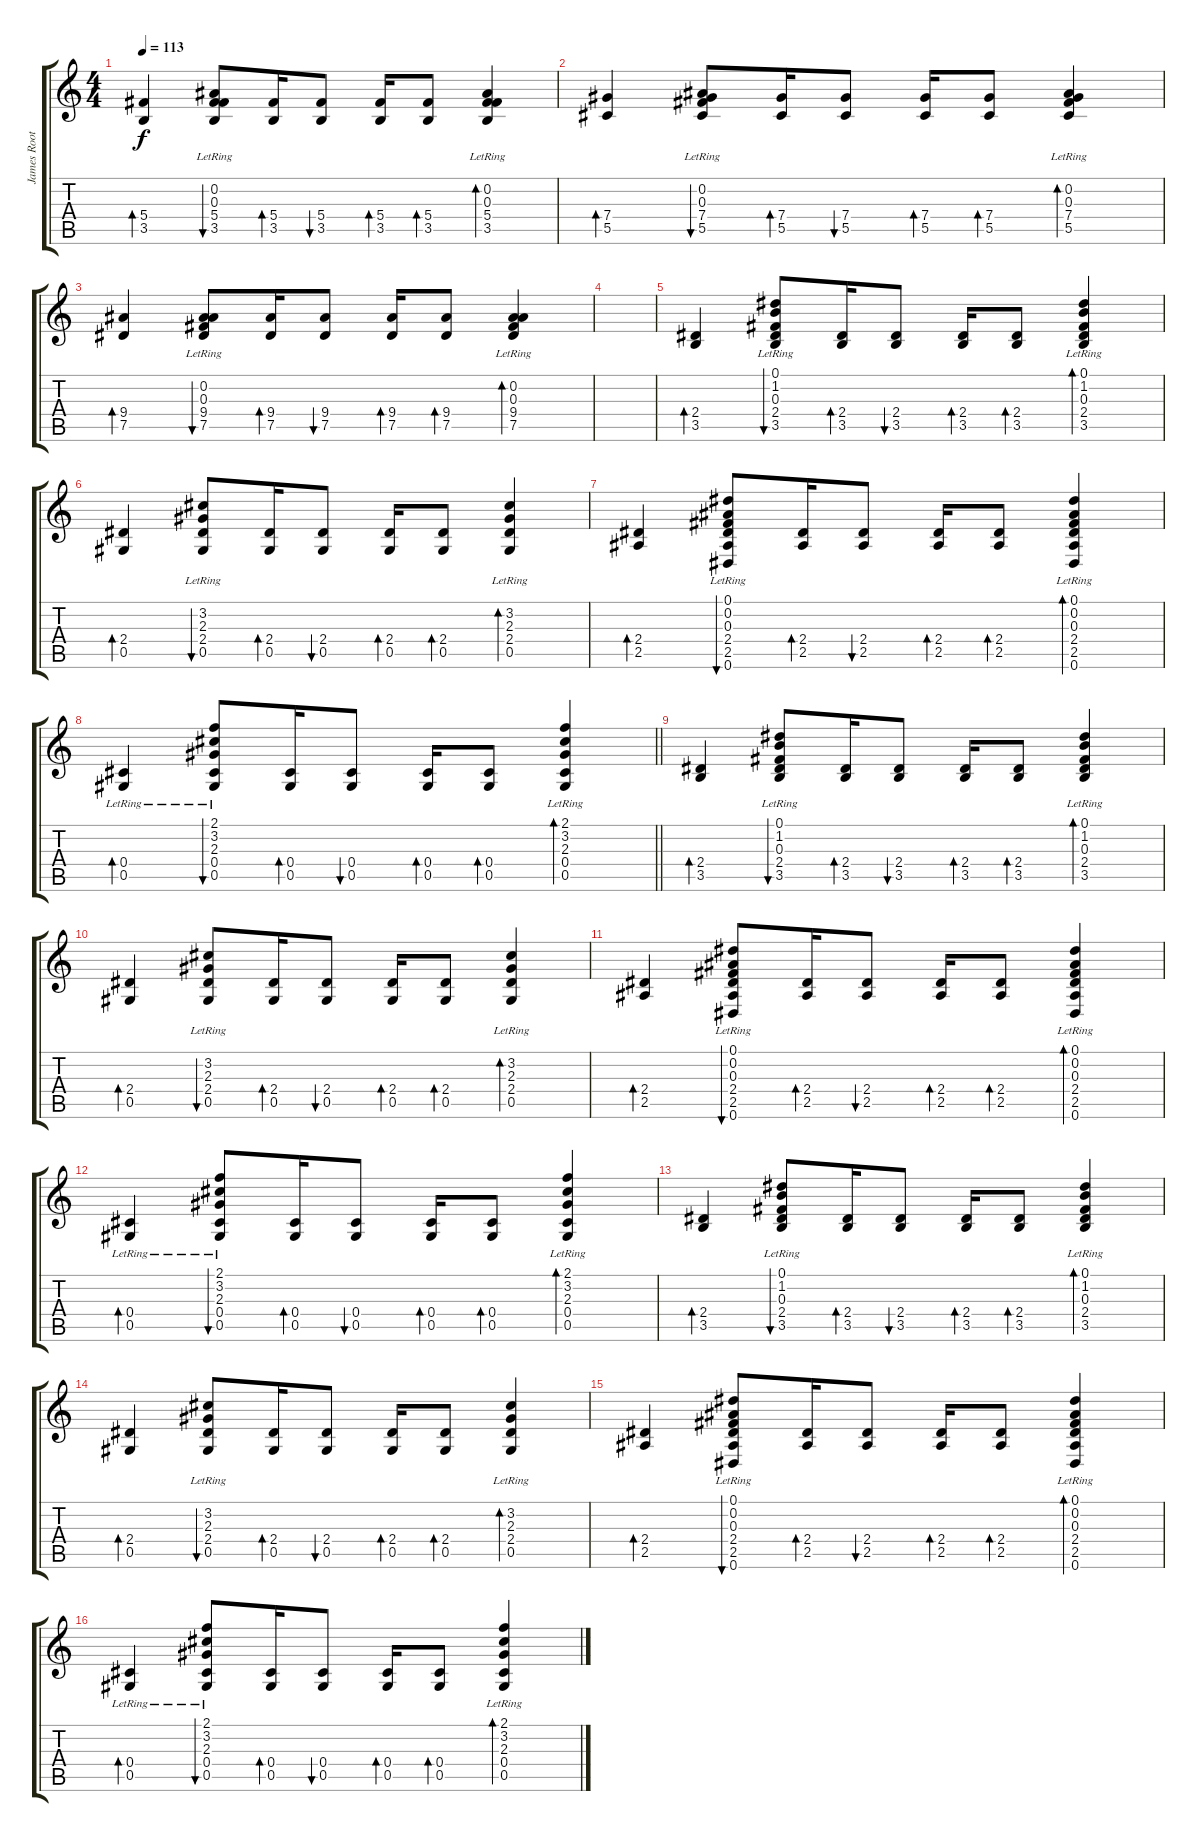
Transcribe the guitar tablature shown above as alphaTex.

\track ("James Root" "James Root") {instrument acousticguitarsteel}
\staff {score tabs}
\tuning (Eb4 Bb3 Gb3 Db3 Ab2 Eb2) {hide}
\ts (4 4)
\tempo 113
\clef g2
\ks c
(5.4 3.5).4{bd 120 dy f} (0.2{lr} 0.3{lr} 5.4 3.5).8{bu 120} (5.4 3.5).16{bd 120} (5.4 3.5).8{bu 120} (5.4 3.5).16{bd 120} (5.4 3.5).8{bd 120} (0.2{lr} 0.3{lr} 5.4 3.5).4{bd 120} |
(7.4 5.5).4{bd 120} (0.2{lr} 0.3{lr} 7.4 5.5).8{bu 120} (7.4 5.5).16{bd 120} (7.4 5.5).8{bu 120} (7.4 5.5).16{bd 120} (7.4 5.5).8{bd 120} (0.2{lr} 0.3{lr} 7.4 5.5).4{bd 120} |
(9.4 7.5).4{bd 120} (0.2{lr} 0.3{lr} 9.4 7.5).8{bu 120} (9.4 7.5).16{bd 120} (9.4 7.5).8{bu 120} (9.4 7.5).16{bd 120} (9.4 7.5).8{bd 120} (0.2{lr} 0.3{lr} 9.4 7.5).4{bd 120} |
|
(2.4 3.5).4{bd 120} (0.1 1.2{lr} 0.3{lr} 2.4 3.5).8{bu 120} (2.4 3.5).16{bd 120} (2.4 3.5).8{bu 120} (2.4 3.5).16{bd 120} (2.4 3.5).8{bd 120} (0.1 1.2{lr} 0.3{lr} 2.4 3.5).4{bd 120} |
(2.4 0.5).4{bd 120} (3.2{lr} 2.3{lr} 2.4 0.5).8{bu 120} (2.4 0.5).16{bd 120} (2.4 0.5).8{bu 120} (2.4 0.5).16{bd 120} (2.4 0.5).8{bd 120} (3.2{lr} 2.3{lr} 2.4 0.5).4{bd 120} |
(2.4 2.5).4{bd 120} (0.1{lr} 0.2{lr} 0.3{lr} 2.4 2.5 0.6{lr}).8{bu 120} (2.4 2.5).16{bd 120} (2.4 2.5).8{bu 120} (2.4 2.5).16{bd 120} (2.4 2.5).8{bd 120} (0.1{lr} 0.2{lr} 0.3{lr} 2.4 2.5 0.6{lr}).4{bd 120} |
\barLineRight lightlight
(0.4{lr} 0.5{lr}).4{bd 120} (2.1{lr} 3.2{lr} 2.3{lr} 0.4 0.5).8{bu 120} (0.4 0.5).16{bd 120} (0.4 0.5).8{bu 120} (0.4 0.5).16{bd 120} (0.4 0.5).8{bd 120} (2.1{lr} 3.2{lr} 2.3{lr} 0.4{lr} 0.5{lr}).4{bd 120} |
(2.4 3.5).4{bd 120} (0.1 1.2{lr} 0.3{lr} 2.4 3.5).8{bu 120} (2.4 3.5).16{bd 120} (2.4 3.5).8{bu 120} (2.4 3.5).16{bd 120} (2.4 3.5).8{bd 120} (0.1 1.2{lr} 0.3{lr} 2.4 3.5).4{bd 120} |
(2.4 0.5).4{bd 120} (3.2{lr} 2.3{lr} 2.4 0.5).8{bu 120} (2.4 0.5).16{bd 120} (2.4 0.5).8{bu 120} (2.4 0.5).16{bd 120} (2.4 0.5).8{bd 120} (3.2{lr} 2.3{lr} 2.4 0.5).4{bd 120} |
(2.4 2.5).4{bd 120} (0.1{lr} 0.2{lr} 0.3{lr} 2.4 2.5 0.6{lr}).8{bu 120} (2.4 2.5).16{bd 120} (2.4 2.5).8{bu 120} (2.4 2.5).16{bd 120} (2.4 2.5).8{bd 120} (0.1{lr} 0.2{lr} 0.3{lr} 2.4 2.5 0.6{lr}).4{bd 120} |
(0.4{lr} 0.5{lr}).4{bd 120} (2.1{lr} 3.2{lr} 2.3{lr} 0.4 0.5).8{bu 120} (0.4 0.5).16{bd 120} (0.4 0.5).8{bu 120} (0.4 0.5).16{bd 120} (0.4 0.5).8{bd 120} (2.1{lr} 3.2{lr} 2.3{lr} 0.4{lr} 0.5{lr}).4{bd 120} |
(2.4 3.5).4{bd 120} (0.1 1.2{lr} 0.3{lr} 2.4 3.5).8{bu 120} (2.4 3.5).16{bd 120} (2.4 3.5).8{bu 120} (2.4 3.5).16{bd 120} (2.4 3.5).8{bd 120} (0.1 1.2{lr} 0.3{lr} 2.4 3.5).4{bd 120} |
(2.4 0.5).4{bd 120} (3.2{lr} 2.3{lr} 2.4 0.5).8{bu 120} (2.4 0.5).16{bd 120} (2.4 0.5).8{bu 120} (2.4 0.5).16{bd 120} (2.4 0.5).8{bd 120} (3.2{lr} 2.3{lr} 2.4 0.5).4{bd 120} |
(2.4 2.5).4{bd 120} (0.1{lr} 0.2{lr} 0.3{lr} 2.4 2.5 0.6{lr}).8{bu 120} (2.4 2.5).16{bd 120} (2.4 2.5).8{bu 120} (2.4 2.5).16{bd 120} (2.4 2.5).8{bd 120} (0.1{lr} 0.2{lr} 0.3{lr} 2.4 2.5 0.6{lr}).4{bd 120} |
(0.4{lr} 0.5{lr}).4{bd 120} (2.1{lr} 3.2{lr} 2.3{lr} 0.4 0.5).8{bu 120} (0.4 0.5).16{bd 120} (0.4 0.5).8{bu 120} (0.4 0.5).16{bd 120} (0.4 0.5).8{bd 120} (2.1{lr} 3.2{lr} 2.3{lr} 0.4{lr} 0.5{lr}).4{bd 120}
